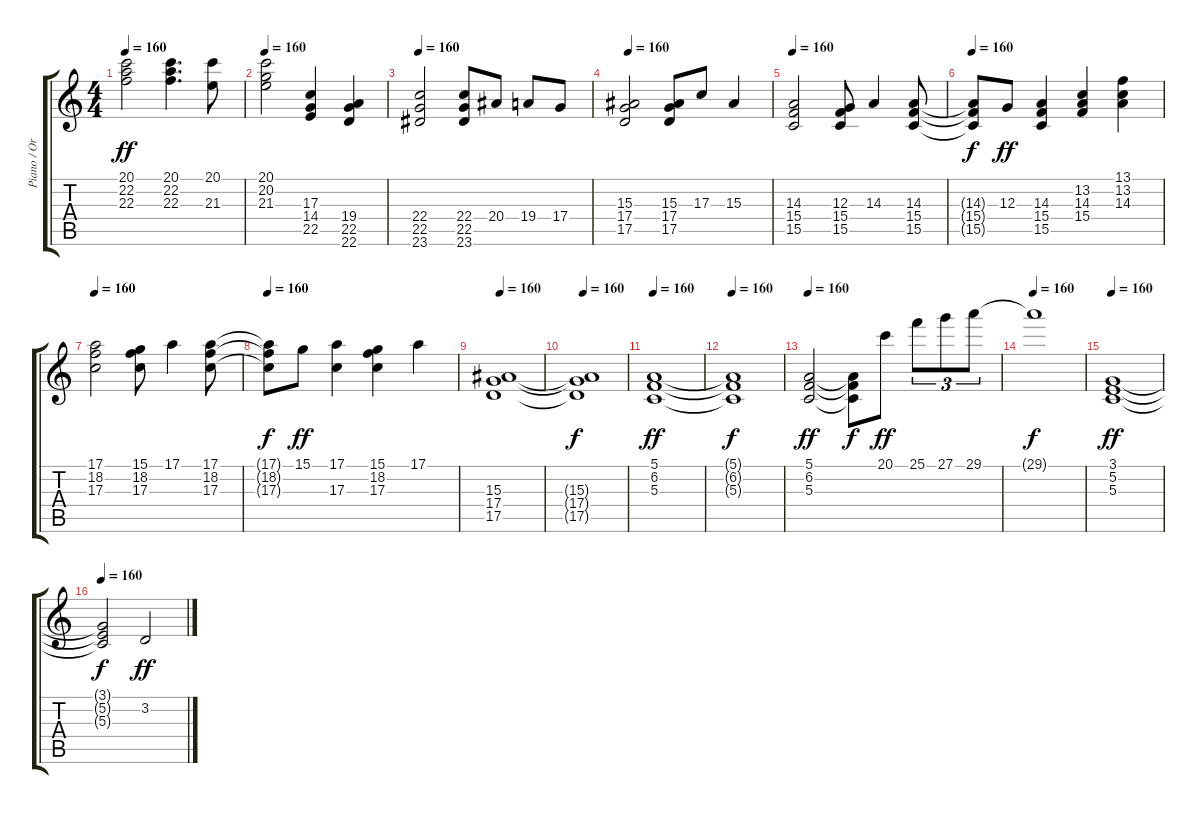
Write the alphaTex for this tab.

\track ("Piano / Organ" "Piano / Or") {instrument brightacousticpiano}
\staff {score tabs}
\tuning (E4 B3 G3 D3 A2 E2) {hide}
\ts (4 4)
\tempo 160
\clef g2
\ks c
(20.1 22.2 22.3).2{dy ff} (20.1 22.2 22.3).4{d} (20.1 21.3).8 |
\tempo 160
(20.1 20.2 21.3).2 (17.3 14.4 22.5).4 (19.4 22.5 22.6).4 |
\tempo 160
(22.4 22.5 23.6).2 (22.4 22.5 23.6).8 20.4.8 19.4.8 17.4.8 |
\tempo 160
(15.3 17.4 17.5).2 (15.3 17.4 17.5).8 17.3.8 15.3.4 |
\tempo 160
(14.3 15.4 15.5).2 (12.3 15.4 15.5).8 14.3.4 (14.3 15.4 15.5).8 |
\tempo 160
(14.3{t} 15.4{t} 15.5{t}).8{dy f} 12.3.8{dy ff} (14.3 15.4 15.5).4 (13.2 14.3 15.4).4 (13.1 13.2 14.3).4 |
\tempo 160
(17.1 18.2 17.3).2 (15.1 18.2 17.3).8 17.1.4 (17.1 18.2 17.3).8 |
\tempo 160
(17.1{t} 18.2{t} 17.3{t}).8{dy f} 15.1.8{dy ff} (17.1 17.3).4 (15.1 18.2 17.3).4 17.1.4 |
\tempo 160
(15.3 17.4 17.5).1 |
\tempo 160
(15.3{t} 17.4{t} 17.5{t}).1{dy f} |
\tempo 160
(5.1 6.2 5.3).1{dy ff} |
\tempo 160
(5.1{t} 6.2{t} 5.3{t}).1{dy f} |
\tempo 160
(5.1 6.2 5.3).2{dy ff} (5.1{t} 6.2{t} 5.3{t}).8{dy f} 20.1.8{dy ff} 25.1.8{tu (3 2)} 27.1.8{tu (3 2)} 29.1.8{tu (3 2)} |
\tempo 160
29.1{t}.1{dy f} |
\tempo 160
(3.1 5.2 5.3).1{dy ff} |
\tempo 160
(3.1{t} 5.2{t} 5.3{t}).2{dy f} 3.2.2{dy ff}
